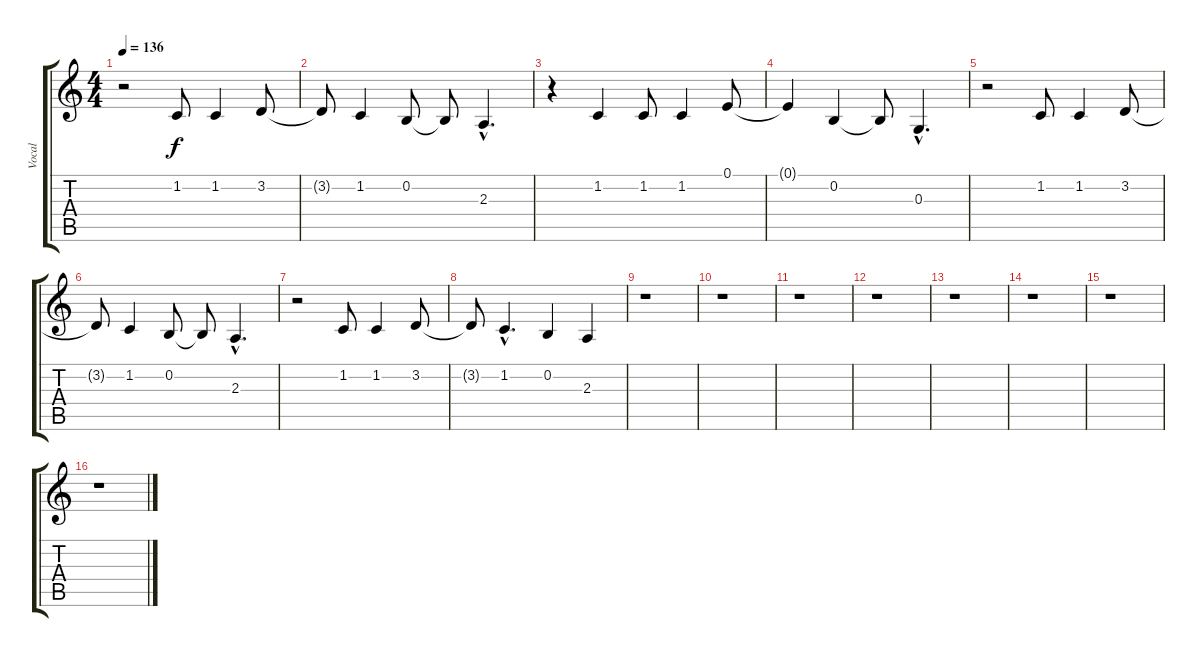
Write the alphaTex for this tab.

\track ("Vocal" "Vocal") {instrument flute}
\staff {score tabs}
\tuning (E4 B3 G3 D3 A2 E2) {hide}
\ts (4 4)
\tempo 136
\clef g2
\ks c
r.2{dy f} 1.2.8 1.2.4 3.2.8 |
3.2{t}.8 1.2.4 0.2.8 0.2{t}.8 2.3{hac}.4{d} |
r.4 1.2.4 1.2.8 1.2.4 0.1.8 |
0.1{t}.4 0.2.4 0.2{t}.8 0.3{hac}.4{d} |
r.2 1.2.8 1.2.4 3.2.8 |
3.2{t}.8 1.2.4 0.2.8 0.2{t}.8 2.3{hac}.4{d} |
r.2 1.2.8 1.2.4 3.2.8 |
3.2{t}.8 1.2{hac}.4{d} 0.2.4 2.3.4 |
r.1 |
r.1 |
r.1 |
r.1 |
r.1 |
r.1 |
r.1 |
r.1
